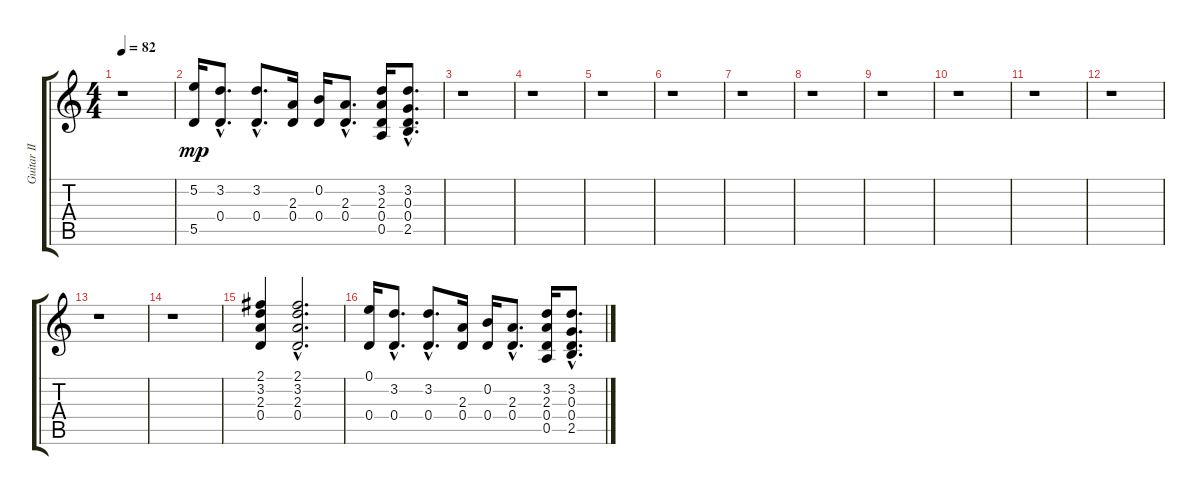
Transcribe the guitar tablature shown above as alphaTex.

\track ("Guitar II" "Guitar II") {instrument acousticguitarsteel}
\staff {score tabs}
\tuning (E4 B3 G3 D3 A2 E2) {hide}
\ts (4 4)
\tempo 82
\clef g2
\ks c
r.1{dy mp instrument acousticguitarsteel} |
(5.2 5.5).16 (3.2{hac} 0.4{hac}).8{d} (3.2{hac} 0.4{hac}).8{d} (2.3 0.4).16 (0.2 0.4).16 (2.3{hac} 0.4{hac}).8{d} (3.2 2.3 0.4 0.5).16 (3.2{hac} 0.3{hac} 0.4{hac} 2.5{hac}).8{d} |
r.1 |
r.1 |
r.1 |
r.1 |
r.1 |
r.1 |
r.1 |
r.1 |
r.1 |
r.1 |
r.1 |
r.1 |
(2.1 3.2 2.3 0.4).4 (2.1{hac} 3.2{hac} 2.3{hac} 0.4{hac}).2{d} |
(0.1 0.4).16 (3.2{hac} 0.4{hac}).8{d} (3.2{hac} 0.4{hac}).8{d} (2.3 0.4).16 (0.2 0.4).16 (2.3{hac} 0.4{hac}).8{d} (3.2 2.3 0.4 0.5).16 (3.2{hac} 0.3{hac} 0.4{hac} 2.5{hac}).8{d}
